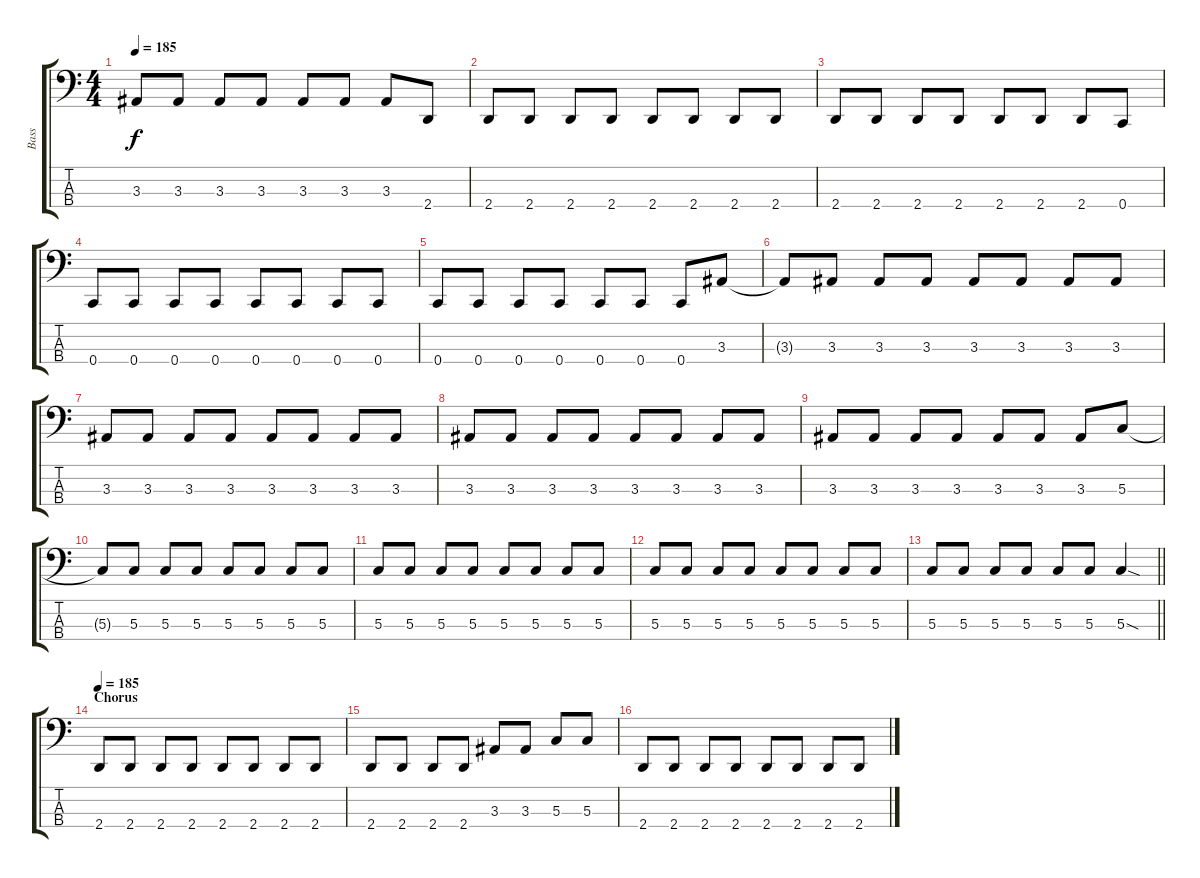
\track ("Bass" "Bass") {instrument electricbasspick}
\staff {score tabs}
\tuning (F2 C2 G1 C1) {hide}
\ts (4 4)
\tempo 185
\clef f4
\ks c
3.3.8{dy f} 3.3.8 3.3.8 3.3.8 3.3.8 3.3.8 3.3.8 2.4.8 |
2.4.8 2.4.8 2.4.8 2.4.8 2.4.8 2.4.8 2.4.8 2.4.8 |
2.4.8 2.4.8 2.4.8 2.4.8 2.4.8 2.4.8 2.4.8 0.4.8 |
0.4.8 0.4.8 0.4.8 0.4.8 0.4.8 0.4.8 0.4.8 0.4.8 |
0.4.8 0.4.8 0.4.8 0.4.8 0.4.8 0.4.8 0.4.8 3.3.8 |
3.3{t}.8 3.3.8 3.3.8 3.3.8 3.3.8 3.3.8 3.3.8 3.3.8 |
3.3.8 3.3.8 3.3.8 3.3.8 3.3.8 3.3.8 3.3.8 3.3.8 |
3.3.8 3.3.8 3.3.8 3.3.8 3.3.8 3.3.8 3.3.8 3.3.8 |
3.3.8 3.3.8 3.3.8 3.3.8 3.3.8 3.3.8 3.3.8 5.3.8 |
5.3{t}.8 5.3.8 5.3.8 5.3.8 5.3.8 5.3.8 5.3.8 5.3.8 |
5.3.8 5.3.8 5.3.8 5.3.8 5.3.8 5.3.8 5.3.8 5.3.8 |
5.3.8 5.3.8 5.3.8 5.3.8 5.3.8 5.3.8 5.3.8 5.3.8 |
\barLineRight lightlight
5.3.8 5.3.8 5.3.8 5.3.8 5.3.8 5.3.8 5.3{sod}.4 |
\section ("" "Chorus")
\tempo 185
2.4.8 2.4.8 2.4.8 2.4.8 2.4.8 2.4.8 2.4.8 2.4.8 |
2.4.8 2.4.8 2.4.8 2.4.8 3.3.8 3.3.8 5.3.8 5.3.8 |
2.4.8 2.4.8 2.4.8 2.4.8 2.4.8 2.4.8 2.4.8 2.4.8
